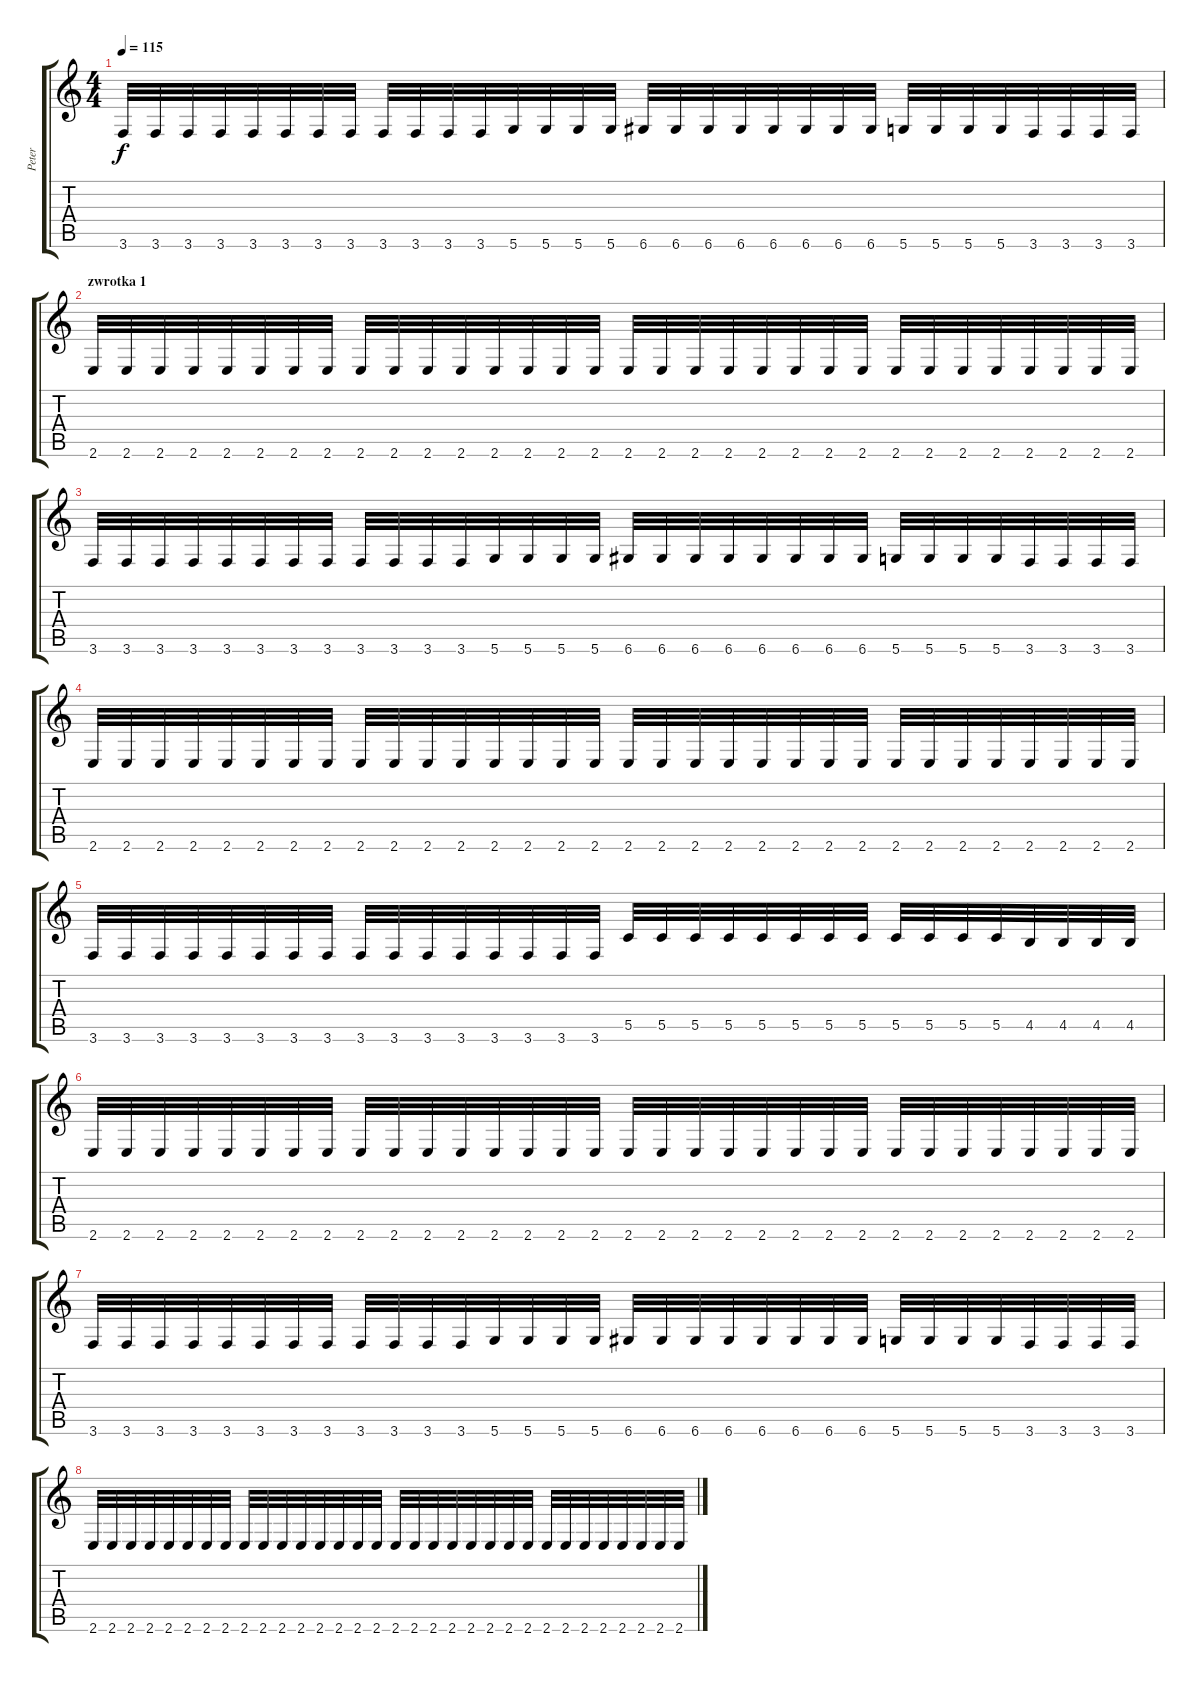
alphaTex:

\track ("Peter" "Peter") {instrument overdrivenguitar}
\staff {score tabs}
\tuning (D4 A3 F3 C3 G2 D2) {hide}
\ts (4 4)
\tempo 115
\clef g2
\ks c
3.6.32{dy f} 3.6.32 3.6.32 3.6.32 3.6.32 3.6.32 3.6.32 3.6.32 3.6.32 3.6.32 3.6.32 3.6.32 5.6.32 5.6.32 5.6.32 5.6.32 6.6.32 6.6.32 6.6.32 6.6.32 6.6.32 6.6.32 6.6.32 6.6.32 5.6.32 5.6.32 5.6.32 5.6.32 3.6.32 3.6.32 3.6.32 3.6.32 |
\section ("" "zwrotka 1")
2.6.32 2.6.32 2.6.32 2.6.32 2.6.32 2.6.32 2.6.32 2.6.32 2.6.32 2.6.32 2.6.32 2.6.32 2.6.32 2.6.32 2.6.32 2.6.32 2.6.32 2.6.32 2.6.32 2.6.32 2.6.32 2.6.32 2.6.32 2.6.32 2.6.32 2.6.32 2.6.32 2.6.32 2.6.32 2.6.32 2.6.32 2.6.32 |
3.6.32 3.6.32 3.6.32 3.6.32 3.6.32 3.6.32 3.6.32 3.6.32 3.6.32 3.6.32 3.6.32 3.6.32 5.6.32 5.6.32 5.6.32 5.6.32 6.6.32 6.6.32 6.6.32 6.6.32 6.6.32 6.6.32 6.6.32 6.6.32 5.6.32 5.6.32 5.6.32 5.6.32 3.6.32 3.6.32 3.6.32 3.6.32 |
2.6.32 2.6.32 2.6.32 2.6.32 2.6.32 2.6.32 2.6.32 2.6.32 2.6.32 2.6.32 2.6.32 2.6.32 2.6.32 2.6.32 2.6.32 2.6.32 2.6.32 2.6.32 2.6.32 2.6.32 2.6.32 2.6.32 2.6.32 2.6.32 2.6.32 2.6.32 2.6.32 2.6.32 2.6.32 2.6.32 2.6.32 2.6.32 |
3.6.32 3.6.32 3.6.32 3.6.32 3.6.32 3.6.32 3.6.32 3.6.32 3.6.32 3.6.32 3.6.32 3.6.32 3.6.32 3.6.32 3.6.32 3.6.32 5.5.32 5.5.32 5.5.32 5.5.32 5.5.32 5.5.32 5.5.32 5.5.32 5.5.32 5.5.32 5.5.32 5.5.32 4.5.32 4.5.32 4.5.32 4.5.32 |
2.6.32 2.6.32 2.6.32 2.6.32 2.6.32 2.6.32 2.6.32 2.6.32 2.6.32 2.6.32 2.6.32 2.6.32 2.6.32 2.6.32 2.6.32 2.6.32 2.6.32 2.6.32 2.6.32 2.6.32 2.6.32 2.6.32 2.6.32 2.6.32 2.6.32 2.6.32 2.6.32 2.6.32 2.6.32 2.6.32 2.6.32 2.6.32 |
3.6.32 3.6.32 3.6.32 3.6.32 3.6.32 3.6.32 3.6.32 3.6.32 3.6.32 3.6.32 3.6.32 3.6.32 5.6.32 5.6.32 5.6.32 5.6.32 6.6.32 6.6.32 6.6.32 6.6.32 6.6.32 6.6.32 6.6.32 6.6.32 5.6.32 5.6.32 5.6.32 5.6.32 3.6.32 3.6.32 3.6.32 3.6.32 |
2.6.32 2.6.32 2.6.32 2.6.32 2.6.32 2.6.32 2.6.32 2.6.32 2.6.32 2.6.32 2.6.32 2.6.32 2.6.32 2.6.32 2.6.32 2.6.32 2.6.32 2.6.32 2.6.32 2.6.32 2.6.32 2.6.32 2.6.32 2.6.32 2.6.32 2.6.32 2.6.32 2.6.32 2.6.32 2.6.32 2.6.32 2.6.32
